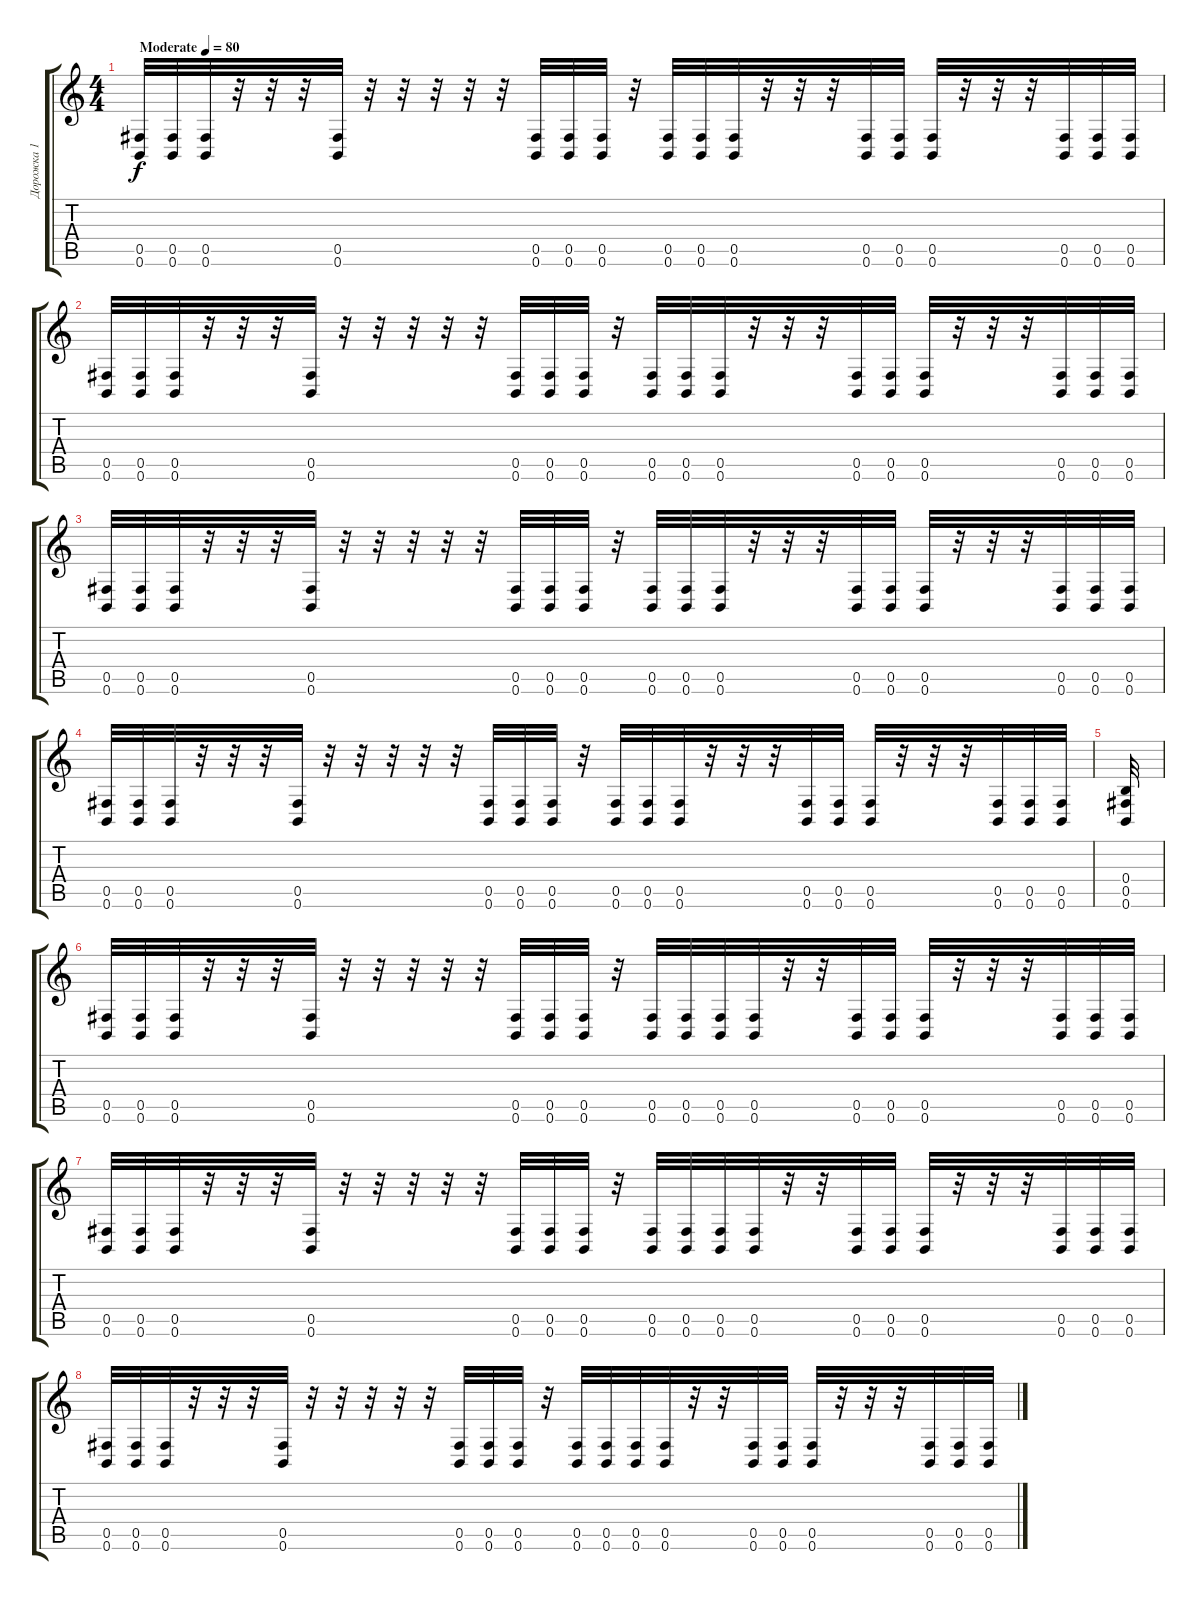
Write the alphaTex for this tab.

\track ("Дорожка 1" "Дорожка 1") {instrument distortionguitar}
\staff {score tabs}
\tuning (Db4 Ab3 E3 B2 Gb2 B1) {hide}
\ts (4 4)
\tempo (80 "Moderate")
\clef g2
\ks c
(0.5 0.6).32{dy f instrument distortionguitar} (0.5 0.6).32 (0.5 0.6).32 r.32 r.32 r.32 (0.5 0.6).32 r.32 r.32 r.32 r.32 r.32 (0.5 0.6).32 (0.5 0.6).32 (0.5 0.6).32 r.32 (0.5 0.6).32 (0.5 0.6).32 (0.5 0.6).32 r.32 r.32 r.32 (0.5 0.6).32 (0.5 0.6).32 (0.5 0.6).32 r.32 r.32 r.32 (0.5 0.6).32 (0.5 0.6).32 (0.5 0.6).32 |
(0.5 0.6).32 (0.5 0.6).32 (0.5 0.6).32 r.32 r.32 r.32 (0.5 0.6).32 r.32 r.32 r.32 r.32 r.32 (0.5 0.6).32 (0.5 0.6).32 (0.5 0.6).32 r.32 (0.5 0.6).32 (0.5 0.6).32 (0.5 0.6).32 r.32 r.32 r.32 (0.5 0.6).32 (0.5 0.6).32 (0.5 0.6).32 r.32 r.32 r.32 (0.5 0.6).32 (0.5 0.6).32 (0.5 0.6).32 |
(0.5 0.6).32 (0.5 0.6).32 (0.5 0.6).32 r.32 r.32 r.32 (0.5 0.6).32 r.32 r.32 r.32 r.32 r.32 (0.5 0.6).32 (0.5 0.6).32 (0.5 0.6).32 r.32 (0.5 0.6).32 (0.5 0.6).32 (0.5 0.6).32 r.32 r.32 r.32 (0.5 0.6).32 (0.5 0.6).32 (0.5 0.6).32 r.32 r.32 r.32 (0.5 0.6).32 (0.5 0.6).32 (0.5 0.6).32 |
(0.5 0.6).32 (0.5 0.6).32 (0.5 0.6).32 r.32 r.32 r.32 (0.5 0.6).32 r.32 r.32 r.32 r.32 r.32 (0.5 0.6).32 (0.5 0.6).32 (0.5 0.6).32 r.32 (0.5 0.6).32 (0.5 0.6).32 (0.5 0.6).32 r.32 r.32 r.32 (0.5 0.6).32 (0.5 0.6).32 (0.5 0.6).32 r.32 r.32 r.32 (0.5 0.6).32 (0.5 0.6).32 (0.5 0.6).32 |
(0.4 0.5 0.6).32 |
(0.5 0.6).32 (0.5 0.6).32 (0.5 0.6).32 r.32 r.32 r.32 (0.5 0.6).32 r.32 r.32 r.32 r.32 r.32 (0.5 0.6).32 (0.5 0.6).32 (0.5 0.6).32 r.32 (0.5 0.6).32 (0.5 0.6).32 (0.5 0.6).32 (0.5 0.6).32 r.32 r.32 (0.5 0.6).32 (0.5 0.6).32 (0.5 0.6).32 r.32 r.32 r.32 (0.5 0.6).32 (0.5 0.6).32 (0.5 0.6).32 |
(0.5 0.6).32 (0.5 0.6).32 (0.5 0.6).32 r.32 r.32 r.32 (0.5 0.6).32 r.32 r.32 r.32 r.32 r.32 (0.5 0.6).32 (0.5 0.6).32 (0.5 0.6).32 r.32 (0.5 0.6).32 (0.5 0.6).32 (0.5 0.6).32 (0.5 0.6).32 r.32 r.32 (0.5 0.6).32 (0.5 0.6).32 (0.5 0.6).32 r.32 r.32 r.32 (0.5 0.6).32 (0.5 0.6).32 (0.5 0.6).32 |
(0.5 0.6).32 (0.5 0.6).32 (0.5 0.6).32 r.32 r.32 r.32 (0.5 0.6).32 r.32 r.32 r.32 r.32 r.32 (0.5 0.6).32 (0.5 0.6).32 (0.5 0.6).32 r.32 (0.5 0.6).32 (0.5 0.6).32 (0.5 0.6).32 (0.5 0.6).32 r.32 r.32 (0.5 0.6).32 (0.5 0.6).32 (0.5 0.6).32 r.32 r.32 r.32 (0.5 0.6).32 (0.5 0.6).32 (0.5 0.6).32
